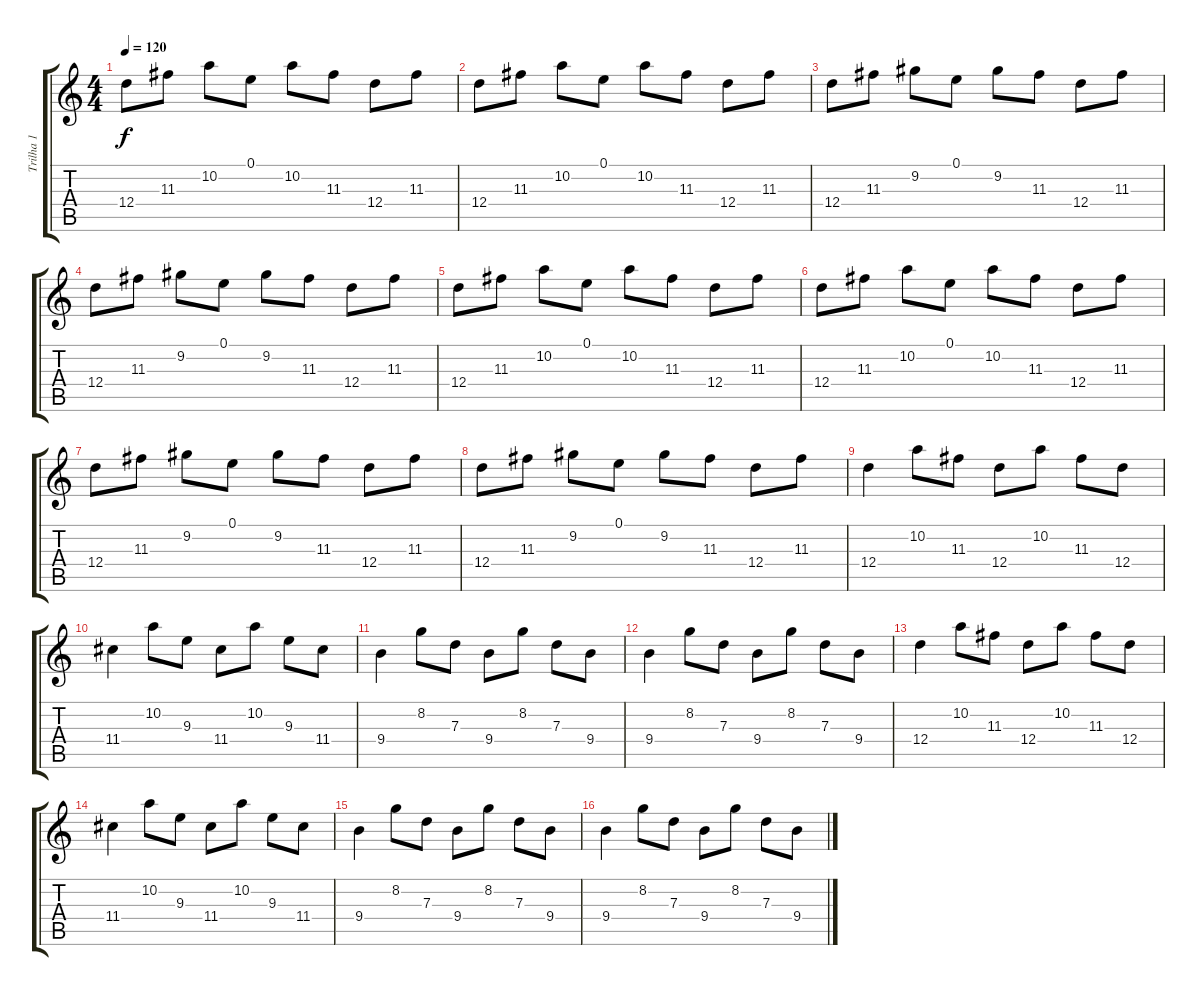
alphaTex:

\track ("Trilha 1" "Trilha 1") {instrument electricguitarclean}
\staff {score tabs}
\tuning (E4 B3 G3 D3 A2 E2) {hide}
\ts (4 4)
\tempo 120
\clef g2
\ks c
12.4.8{dy f instrument electricguitarclean} 11.3.8 10.2.8 0.1.8 10.2.8 11.3.8 12.4.8 11.3.8 |
12.4.8 11.3.8 10.2.8 0.1.8 10.2.8 11.3.8 12.4.8 11.3.8 |
12.4.8 11.3.8 9.2.8 0.1.8 9.2.8 11.3.8 12.4.8 11.3.8 |
12.4.8 11.3.8 9.2.8 0.1.8 9.2.8 11.3.8 12.4.8 11.3.8 |
12.4.8 11.3.8 10.2.8 0.1.8 10.2.8 11.3.8 12.4.8 11.3.8 |
12.4.8 11.3.8 10.2.8 0.1.8 10.2.8 11.3.8 12.4.8 11.3.8 |
12.4.8 11.3.8 9.2.8 0.1.8 9.2.8 11.3.8 12.4.8 11.3.8 |
12.4.8 11.3.8 9.2.8 0.1.8 9.2.8 11.3.8 12.4.8 11.3.8 |
12.4.4 10.2.8 11.3.8 12.4.8 10.2.8 11.3.8 12.4.8 |
11.4.4 10.2.8 9.3.8 11.4.8 10.2.8 9.3.8 11.4.8 |
9.4.4 8.2.8 7.3.8 9.4.8 8.2.8 7.3.8 9.4.8 |
9.4.4 8.2.8 7.3.8 9.4.8 8.2.8 7.3.8 9.4.8 |
12.4.4 10.2.8 11.3.8 12.4.8 10.2.8 11.3.8 12.4.8 |
11.4.4 10.2.8 9.3.8 11.4.8 10.2.8 9.3.8 11.4.8 |
9.4.4 8.2.8 7.3.8 9.4.8 8.2.8 7.3.8 9.4.8 |
9.4.4 8.2.8 7.3.8 9.4.8 8.2.8 7.3.8 9.4.8
